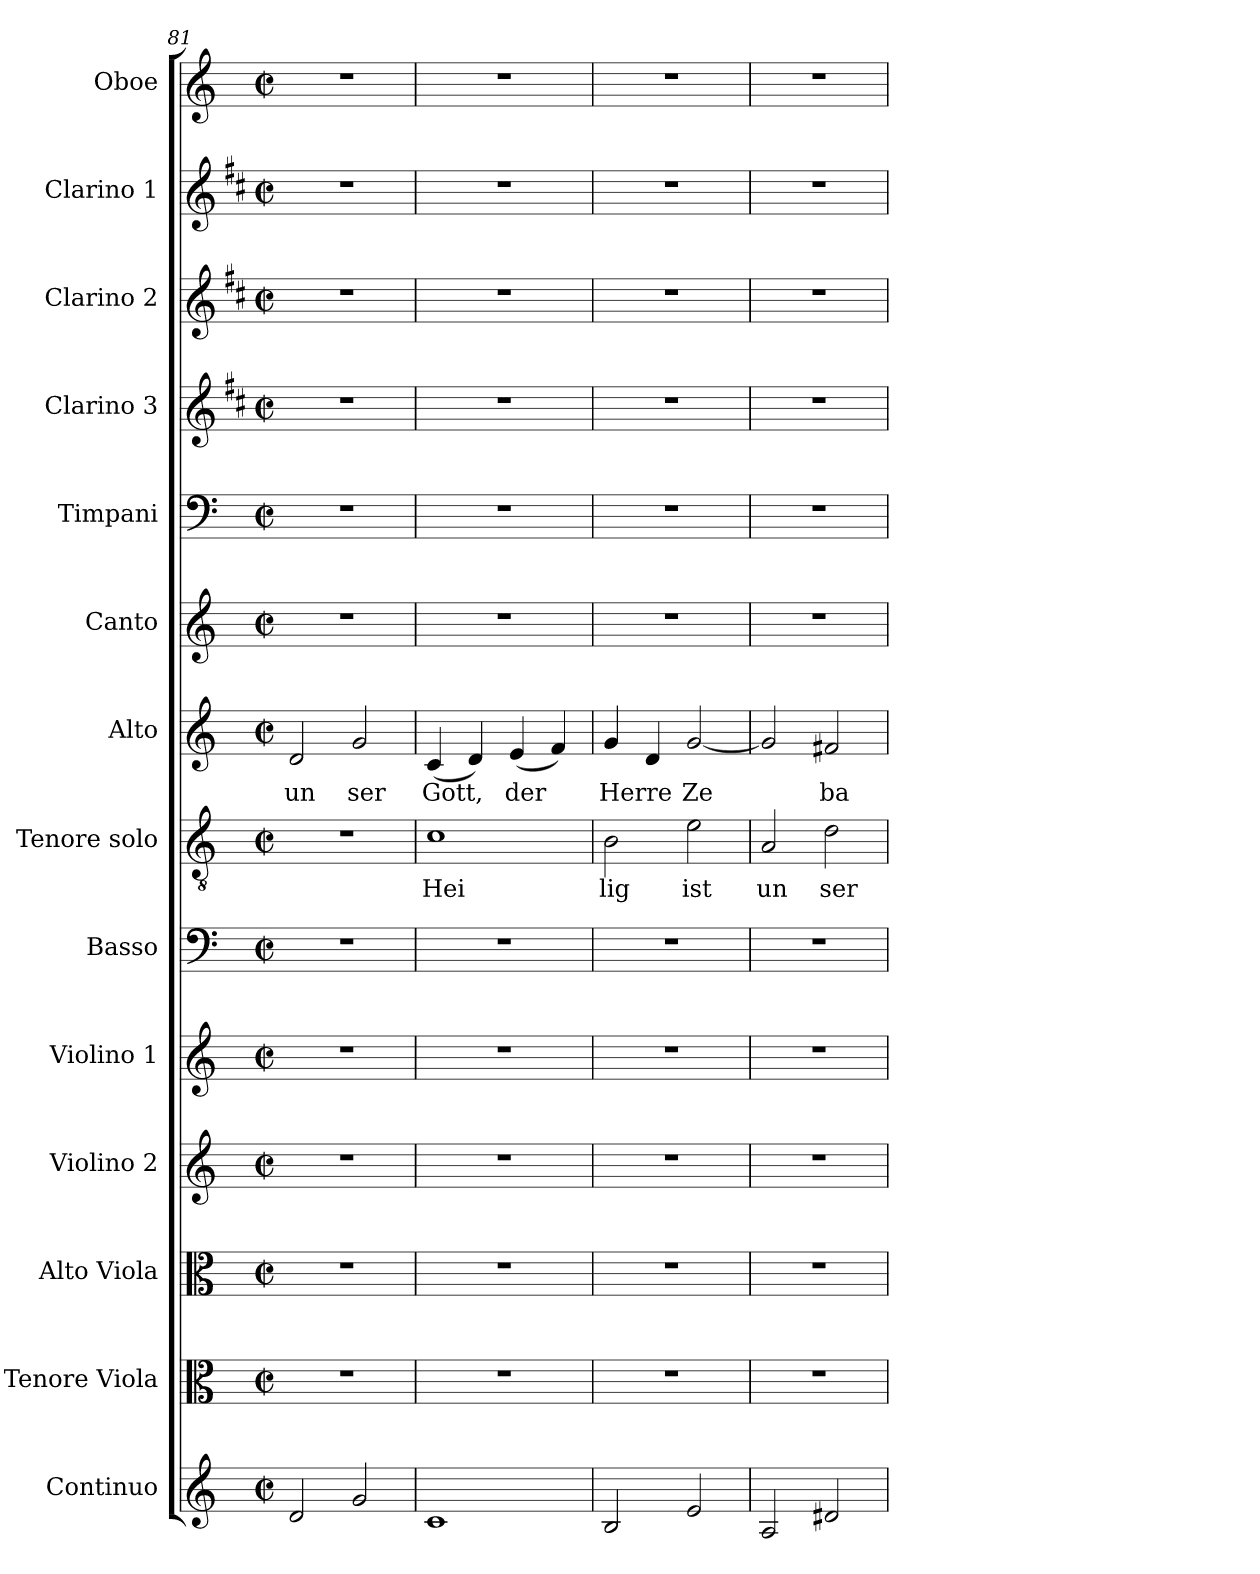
**kern	**kern	**kern	**kern	**kern	**kern	**kern	**text	**kern	**text	**kern	**kern	**kern	**kern	**kern	**kern
*part14	*part13	*part12	*part11	*part10	*part9	*part8	*part8	*part7	*part7	*part6	*part5	*part4	*part3	*part2	*part1
*staff14	*staff13	*staff12	*staff11	*staff10	*staff9	*staff8	*staff8	*staff7	*staff7	*staff6	*staff5	*staff4	*staff3	*staff2	*staff1
*I"Continuo	*I"Tenore Viola	*I"Alto Viola	*I"Violino 2	*I"Violino 1	*I"Basso	*I"Tenore solo	*	*I"Alto	*	*I"Canto	*I"Timpani	*I"Clarino 3	*I"Clarino 2	*I"Clarino 1	*I"Oboe
*I'Continuo	*I'Tenore Viola	*I'Alto Viola	*I'Violino 2	*I'Violino 1	*I'Basso	*I'Tenore	*	*I'Alto	*	*I'Canto	*I'Timpani	*I'Clarino 3	*I'Clarino 2	*I'Clarino 1	*I'Oboe
*clefG2	*clefC3	*clefC3	*clefG2	*clefG2	*clefF4	*clefGv2	*	*clefG2	*	*clefG2	*clefF4	*clefG2	*clefG2	*clefG2	*clefG2
*	*	*	*	*	*	*	*	*	*	*	*	*ITrd1c2	*ITrd1c2	*ITrd1c2	*
*k[]	*k[]	*k[]	*k[]	*k[]	*k[]	*k[]	*	*k[]	*	*k[]	*k[]	*k[]	*k[]	*k[]	*k[]
*C:	*C:	*C:	*C:	*C:	*C:	*C:	*	*C:	*	*C:	*C:	*C:	*C:	*C:	*C:
*M2/2	*M2/2	*M2/2	*M2/2	*M2/2	*M2/2	*M2/2	*	*M2/2	*	*M2/2	*M2/2	*M2/2	*M2/2	*M2/2	*M2/2
*met(c|)	*met(c|)	*met(c|)	*met(c|)	*met(c|)	*met(c|)	*met(c|)	*	*met(c|)	*	*met(c|)	*met(c|)	*met(c|)	*met(c|)	*met(c|)	*met(c|)
=81	=81	=81	=81	=81	=81	=81	=81	=81	=81	=81	=81	=81	=81	=81	=81
!	!	!	!	!	!	!	!	!	!LO:LY:b:cj	!	!	!	!	!	!
2d/	1r	1r	1r	1r	1r	1r	.	2d/	un	1r	1r	1r	1r	1r	1r
!	!	!	!	!	!	!	!	!	!LO:LY:b:cj	!	!	!	!	!	!
2g/	.	.	.	.	.	.	.	2g/	ser	.	.	.	.	.	.
=82	=82	=82	=82	=82	=82	=82	=82	=82	=82	=82	=82	=82	=82	=82	=82
!	!	!	!	!	!	!	!LO:LY:b	!	!LO:LY:b:cj	!	!	!	!	!	!
1c	1r	1r	1r	1r	1r	1c	Hei	(<4c/	Gott,	1r	1r	1r	1r	1r	1r
!	!	!	!	!	!	!	!	!	!LO:LY:b:cj	!	!	!	!	!	!
.	.	.	.	.	.	.	.	4d/)	.	.	.	.	.	.	.
!	!	!	!	!	!	!	!	!	!LO:LY:b:cj	!	!	!	!	!	!
.	.	.	.	.	.	.	.	(<4e/	der	.	.	.	.	.	.
!	!	!	!	!	!	!	!	!	!LO:LY:b:cj	!	!	!	!	!	!
.	.	.	.	.	.	.	.	4f/)	.	.	.	.	.	.	.
=83	=83	=83	=83	=83	=83	=83	=83	=83	=83	=83	=83	=83	=83	=83	=83
!	!	!	!	!	!	!	!LO:LY:b	!	!LO:LY:b:cj	!	!	!	!	!	!
2B/	1r	1r	1r	1r	1r	2B\	lig	4g/	Herre	1r	1r	1r	1r	1r	1r
!	!	!	!	!	!	!	!	!	!LO:LY:b:cj	!	!	!	!	!	!
.	.	.	.	.	.	.	.	4d/	.	.	.	.	.	.	.
!	!	!	!	!	!	!	!LO:LY:b	!	!LO:LY:b:cj	!	!	!	!	!	!
2e/	.	.	.	.	.	2e\	ist	[<2g/	Ze	.	.	.	.	.	.
=84	=84	=84	=84	=84	=84	=84	=84	=84	=84	=84	=84	=84	=84	=84	=84
!	!	!	!	!	!	!	!LO:LY:b	!	!LO:LY:b:cj	!	!	!	!	!	!
2A/	1r	1r	1r	1r	1r	2A/	un	2g/]	.	1r	1r	1r	1r	1r	1r
!	!	!	!	!	!	!	!LO:LY:b	!	!LO:LY:b:cj	!	!	!	!	!	!
2d#/	.	.	.	.	.	2d\	ser	2f#X/	ba	.	.	.	.	.	.
=	=	=	=	=	=	=	=	=	=	=	=	=	=	=	=
*-	*-	*-	*-	*-	*-	*-	*-	*-	*-	*-	*-	*-	*-	*-	*-
